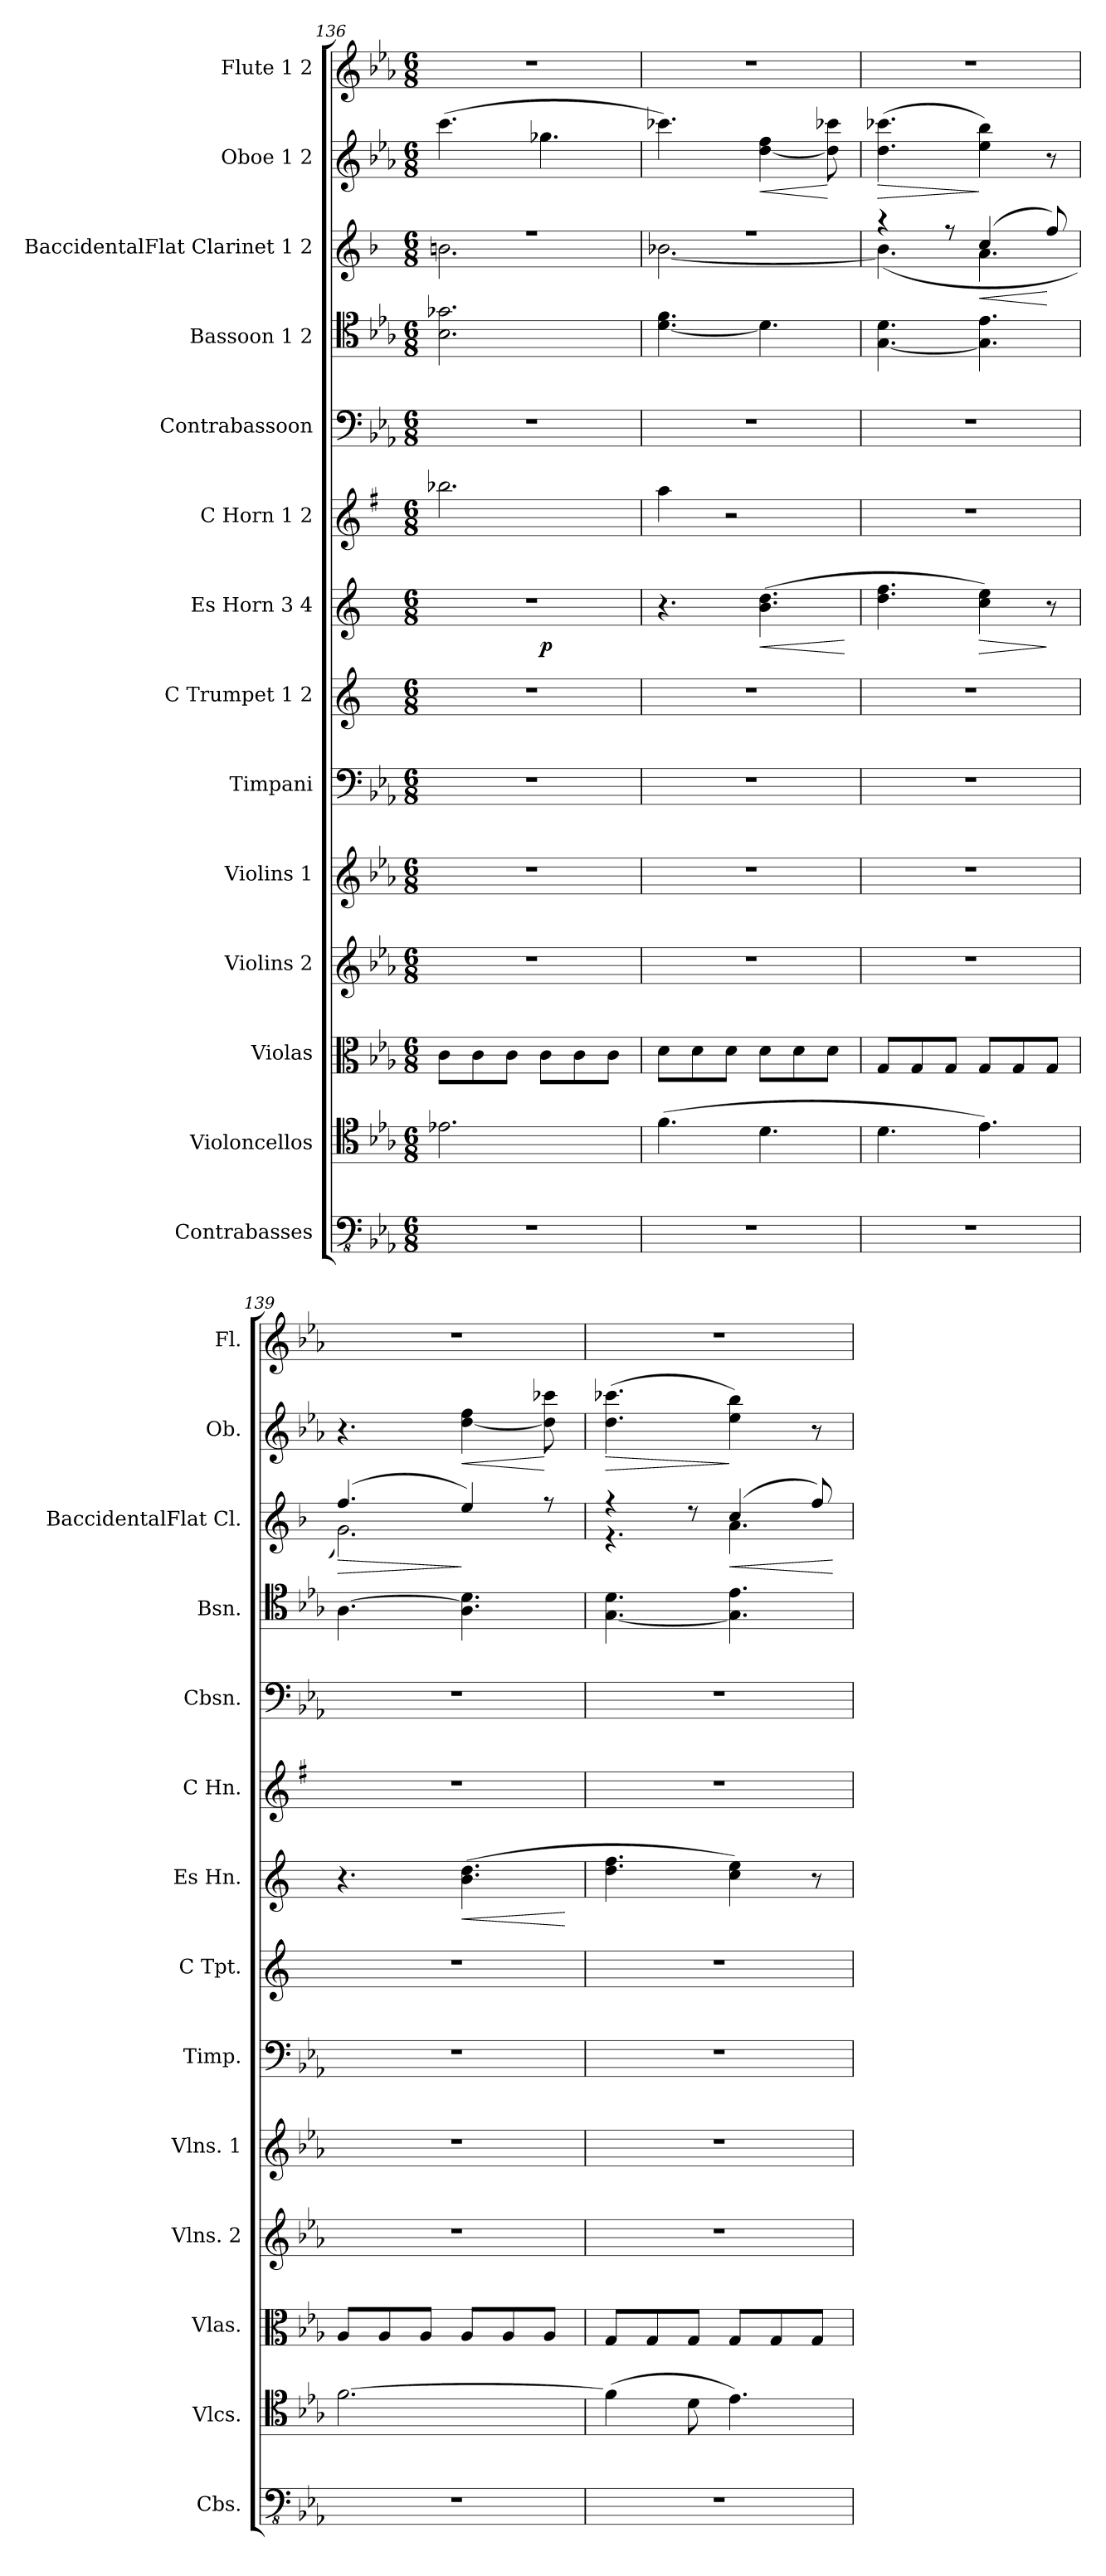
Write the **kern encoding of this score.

**kern	**kern	**kern	**kern	**kern	**kern	**kern	**kern	**dynam	**kern	**kern	**kern	**kern	**dynam	**kern	**dynam	**kern
*part14	*part13	*part12	*part11	*part10	*part9	*part8	*part7	*part7	*part6	*part5	*part4	*part3	*part3	*part2	*part2	*part1
*staff14	*staff13	*staff12	*staff11	*staff10	*staff9	*staff8	*staff7	*staff7	*staff6	*staff5	*staff4	*staff3	*staff3	*staff2	*staff2	*staff1
*I"Contrabasses	*I"Violoncellos	*I"Violas	*I"Violins 2	*I"Violins 1	*I"Timpani	*I"C Trumpet 1 2	*I"Es Horn 3 4	*	*I"C Horn 1 2	*I"Contrabassoon	*I"Bassoon 1 2	*I"BaccidentalFlat Clarinet 1 2	*	*I"Oboe 1 2	*	*I"Flute  1 2
*I'Cbs.	*I'Vlcs.	*I'Vlas.	*I'Vlns. 2	*I'Vlns. 1	*I'Timp.	*I'C Tpt.	*I'Es Hn.	*	*I'C Hn.	*I'Cbsn.	*I'Bsn.	*I'BaccidentalFlat Cl.	*	*I'Ob.	*	*I'Fl.
*clefFv4	*clefC4	*clefC3	*clefG2	*clefG2	*clefF4	*clefG2	*clefG2	*	*clefG2	*clefF4	*clefC4	*clefG2	*	*clefG2	*	*clefG2
*	*	*	*	*	*	*	*ITrd5c9	*	*ITrd4c7	*ITrd7c12	*	*ITrd1c2	*	*	*	*
*k[b-e-a-]	*k[b-e-a-]	*k[b-e-a-]	*k[b-e-a-]	*k[b-e-a-]	*k[b-e-a-]	*k[]	*k[b-e-a-]	*	*k[]	*k[b-e-a-]	*k[b-e-a-]	*k[b-e-a-]	*	*k[b-e-a-]	*	*k[b-e-a-]
*M6/8	*M6/8	*M6/8	*M6/8	*M6/8	*M6/8	*M6/8	*M6/8	*	*M6/8	*M6/8	*M6/8	*M6/8	*	*M6/8	*	*M6/8
=136	=136	=136	=136	=136	=136	=136	=136	=136	=136	=136	=136	=136	=136	=136	=136	=136
*	*	*	*	*	*	*	*^	*	*	*	*	*^	*	*	*	*
2.r	2.e-X\	8c\L	2.r	2.r	2.r	2.r	2.r	4.ryy	.	2.ee-X\	2.r	2.B-\ 2.g-X\	2.r	2.an\	.	(>4.ccc\	.	2.r
.	.	8c\	.	.	.	.	.	.	.	.	.	.	.	.	.	.	.	.
.	.	8c\J	.	.	.	.	.	.	.	.	.	.	.	.	.	.	.	.
!	!	!	!	!	!	!	!	!	!LO:DY:b	!	!	!	!	!	!	!	!	!
.	.	8c\L	.	.	.	.	.	4.ryy	p	.	.	.	.	.	.	4.gg-X\	.	.
.	.	8c\	.	.	.	.	.	.	.	.	.	.	.	.	.	.	.	.
.	.	8c\J	.	.	.	.	.	.	.	.	.	.	.	.	.	.	.	.
=137	=137	=137	=137	=137	=137	=137	=137	=137	=137	=137	=137	=137	=137	=137	=137	=137	=137	=137
!	!	!	!	!	!	!	!LO:TX:b:i:t=dolce	!	!	!	!	!	!	!	!	!	!	!
*	*	*	*	*	*	*	*v	*v	*	*	*	*	*	*	*	*	*	*
2.r	(>4.f\	8d\L	2.r	2.r	2.r	2.r	4.r	.	4dd\	2.r	[4.d\ 4.f\	2.r	[2.a-X\	.	4.ccc-X\)	.	2.r
.	.	8d\	.	.	.	.	.	.	.	.	.	.	.	.	.	.	.
.	.	8d\J	.	.	.	.	.	.	2r	.	.	.	.	.	.	.	.
!	!	!	!	!	!	!	!	!LO:HP:b	!	!	!	!	!	!	!	!LO:HP:b	!
.	4.d\	8d\L	.	.	.	.	(>4.d\ 4.f\	<	.	.	4.d\]	.	.	.	[4dd\ 4ff\	<	.
.	.	8d\	.	.	.	.	.	.	.	.	.	.	.	.	.	.	.
.	.	8d\J	.	.	.	.	.	.	.	.	.	.	.	.	8dd\] 8ccc-X\	[	.
*	*	*	*	*	*	*	*	*	*	*	*	*v	*v	*	*	*	*
.	.	.	.	.	.	.	.	[	.	.	.	.	.	.	.	.
!!LO:PB:g=z
=138	=138	=138	=138	=138	=138	=138	=138	=138	=138	=138	=138	=138	=138	=138	=138	=138
*	*	*	*	*	*	*	*	*	*	*	*	*^	*	*	*	*
!	!	!	!	!	!	!	!	!	!	!	!	!	!	!	!	!LO:HP:b	!
2.r	4.d\	8G/L	2.r	2.r	2.r	2.r	4.f\ 4.a-\	.	2.r	2.r	[4.G\ 4.d\	4r	(<4.a-\]	.	(>4.dd\ 4.ccc-X\	>	2.r
.	.	8G/	.	.	.	.	.	.	.	.	.	.	.	.	.	.	.
.	.	8G/J	.	.	.	.	.	.	.	.	.	8r	.	.	.	.	.
!	!	!	!	!	!	!	!	!LO:HP:b	!	!	!	!	!	!LO:HP:b	!	!	!
.	4.e-\)	8G/L	.	.	.	.	4e-\ 4g\)	>	.	.	4.G\] 4.e-\	(>4b-/	4.g\	<	4ee-\ 4bb-\)	]	.
.	.	8G/	.	.	.	.	.	.	.	.	.	.	.	.	.	.	.
.	.	8G/J	.	.	.	.	8r	]	.	.	.	8ee-/)	.	[	8r	.	.
=139	=139	=139	=139	=139	=139	=139	=139	=139	=139	=139	=139	=139	=139	=139	=139	=139	=139
!	!	!	!	!	!	!	!	!	!	!	!	!	!	!LO:HP:b	!	!	!
2.r	[2.f\	8A-/L	2.r	2.r	2.r	2.r	4.r	.	2.r	2.r	[4.A-\	(>4.ee-/	2.f\)	>	4.r	.	2.r
.	.	8A-/	.	.	.	.	.	.	.	.	.	.	.	.	.	.	.
.	.	8A-/J	.	.	.	.	.	.	.	.	.	.	.	.	.	.	.
!	!	!	!	!	!	!	!	!LO:HP:b	!	!	!	!	!	!	!	!LO:HP:b	!
.	.	8A-/L	.	.	.	.	(>4.d\ 4.f\	<	.	.	4.A-\] 4.d\	4dd/)	.	]	[4dd\ 4ff\	<	.
.	.	8A-/	.	.	.	.	.	.	.	.	.	.	.	.	.	.	.
.	.	8A-/J	.	.	.	.	.	.	.	.	.	8r	.	.	8dd\] 8ccc-X\	[	.
*	*	*	*	*	*	*	*	*	*	*	*	*v	*v	*	*	*	*
.	.	.	.	.	.	.	.	[	.	.	.	.	.	.	.	.
=140	=140	=140	=140	=140	=140	=140	=140	=140	=140	=140	=140	=140	=140	=140	=140	=140
*	*	*	*	*	*	*	*	*	*	*	*	*^	*	*	*	*
!	!	!	!	!	!	!	!	!	!	!	!	!	!	!	!	!LO:HP:b	!
2.r	(>4f\]	8G/L	2.r	2.r	2.r	2.r	4.f\ 4.a-\	.	2.r	2.r	[4.G\ 4.d\	4r	4.r	.	(>4.dd\ 4.ccc-X\	>	2.r
.	.	8G/	.	.	.	.	.	.	.	.	.	.	.	.	.	.	.
.	8d\	8G/J	.	.	.	.	.	.	.	.	.	8r	.	.	.	.	.
!	!	!	!	!	!	!	!	!	!	!	!	!	!	!LO:HP:b	!	!	!
.	4.e-\)	8G/L	.	.	.	.	4e-\ 4g\)	.	.	.	4.G\] 4.e-\	(>4b-/	4.g\	<	4ee-\ 4bb-\)	]	.
.	.	8G/	.	.	.	.	.	.	.	.	.	.	.	.	.	.	.
.	.	8G/J	.	.	.	.	8r	.	.	.	.	8ee-/)	.	.	8r	.	.
*	*	*	*	*	*	*	*	*	*	*	*	*v	*v	*	*	*	*
.	.	.	.	.	.	.	.	.	.	.	.	.	[	.	.	.
=	=	=	=	=	=	=	=	=	=	=	=	=	=	=	=	=
*-	*-	*-	*-	*-	*-	*-	*-	*-	*-	*-	*-	*-	*-	*-	*-	*-
